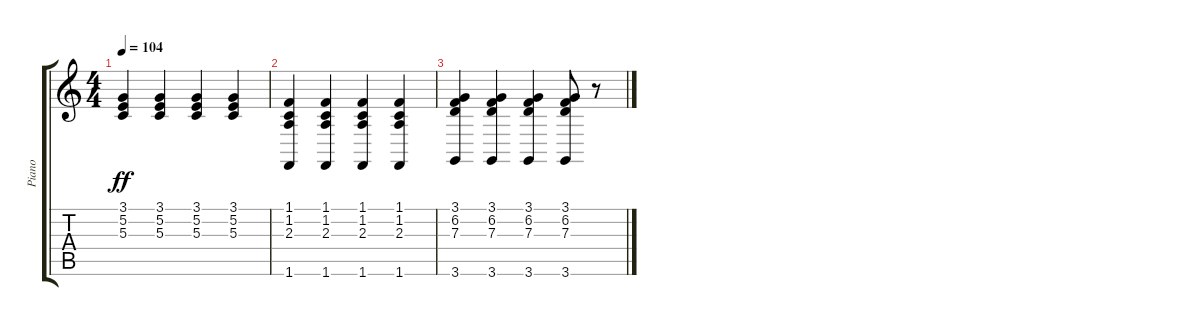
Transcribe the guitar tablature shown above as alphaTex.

\track ("Piano " "Piano ") {instrument acousticgrandpiano}
\staff {score tabs}
\tuning (E4 B3 G3 D3 A2 E2) {hide}
\ts (4 4)
\tempo 104
\clef g2
\ks c
(3.1 5.2 5.3).4{dy ff} (3.1 5.2 5.3).4 (3.1 5.2 5.3).4 (3.1 5.2 5.3).4 |
(1.1 1.2 2.3 1.6).4 (1.1 1.2 2.3 1.6).4 (1.1 1.2 2.3 1.6).4 (1.1 1.2 2.3 1.6).4 |
(3.1 6.2 7.3 3.6).4 (3.1 6.2 7.3 3.6).4 (3.1 6.2 7.3 3.6).4 (3.1 6.2 7.3 3.6).8 r.8
